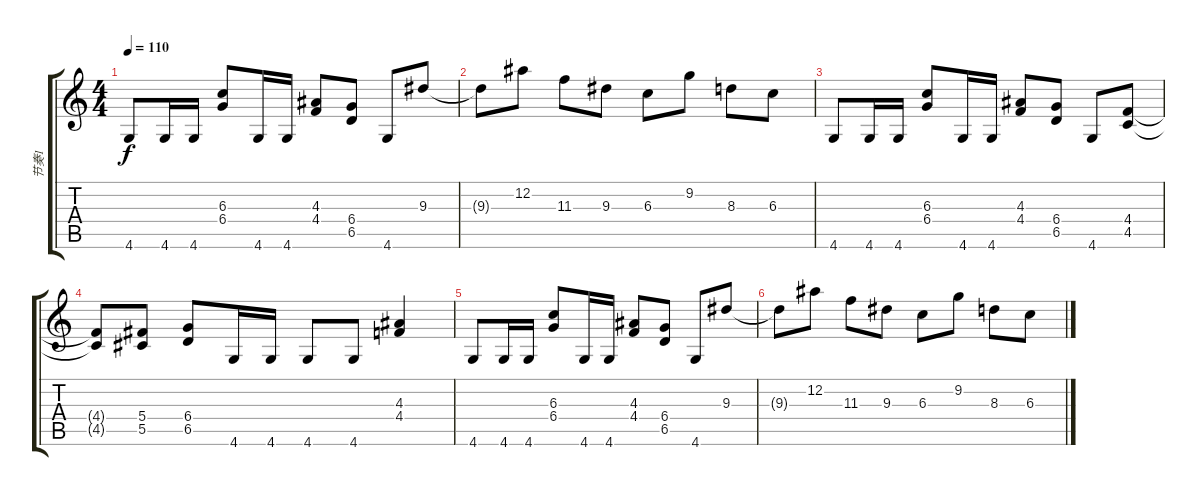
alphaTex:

\track ("节奏1" "节奏1") {instrument distortionguitar}
\staff {score tabs}
\tuning (Eb4 Bb3 Gb3 Db3 Ab2 Eb2) {hide}
\ts (4 4)
\tempo 110
\clef g2
\ks c
4.6.8{dy f} 4.6.16 4.6.16 (6.3 6.4).8 4.6.16 4.6.16 (4.3 4.4).8 (6.4 6.5).8 4.6.8 9.3.8 |
9.3{t}.8 12.2.8 11.3.8 9.3.8 6.3.8 9.2.8 8.3.8 6.3.8 |
4.6.8 4.6.16 4.6.16 (6.3 6.4).8 4.6.16 4.6.16 (4.3 4.4).8 (6.4 6.5).8 4.6.8 (4.4 4.5).8 |
(4.4{t} 4.5{t}).8 (5.4 5.5).8 (6.4 6.5).8 4.6.16 4.6.16 4.6.8 4.6.8 (4.3 4.4).4 |
4.6.8 4.6.16 4.6.16 (6.3 6.4).8 4.6.16 4.6.16 (4.3 4.4).8 (6.4 6.5).8 4.6.8 9.3.8 |
9.3{t}.8 12.2.8 11.3.8 9.3.8 6.3.8 9.2.8 8.3.8 6.3.8
